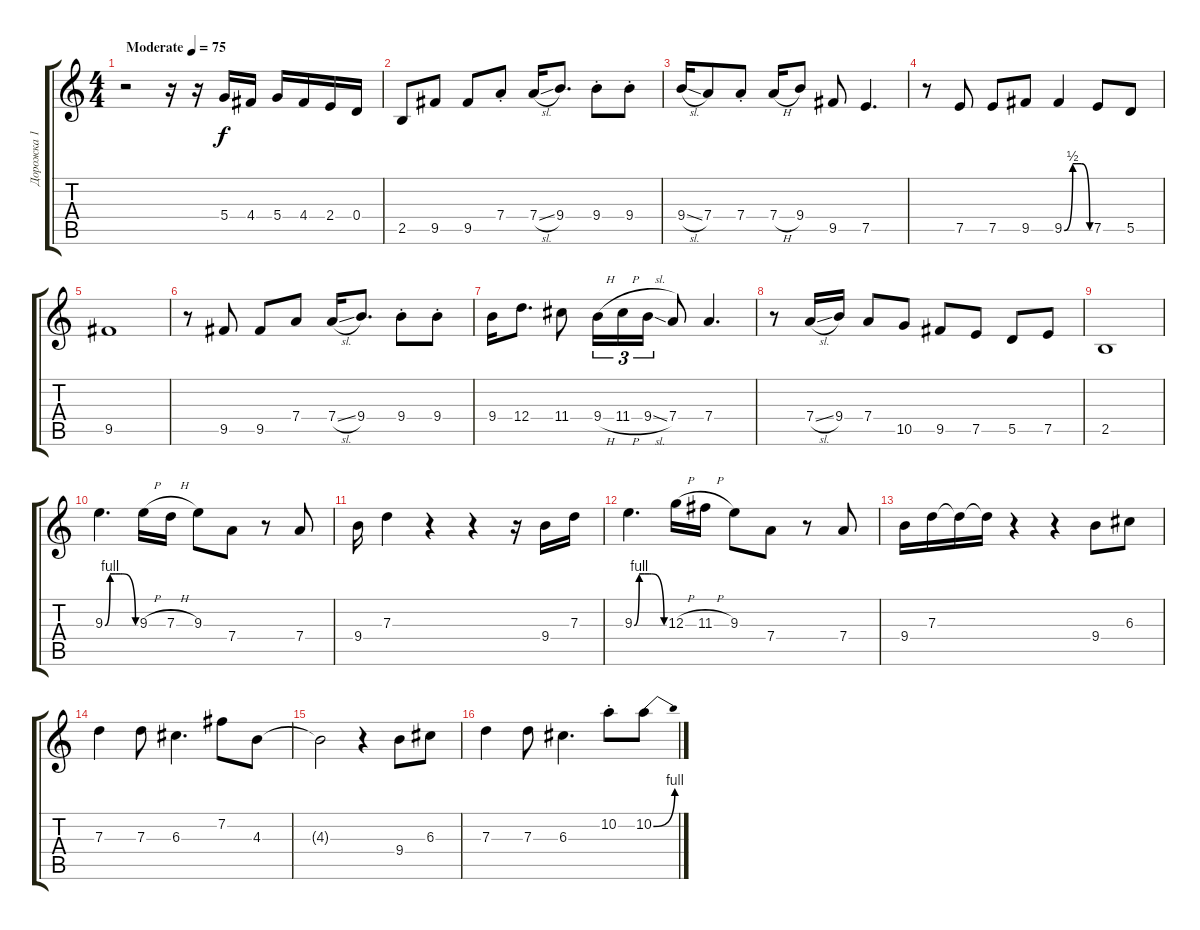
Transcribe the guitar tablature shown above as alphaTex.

\track ("Дорожка 1" "Дорожка 1") {instrument electricguitarmuted}
\staff {score tabs}
\tuning (E4 B3 G3 D3 A2 E2) {hide}
\ts (4 4)
\tempo (75 "Moderate")
\clef g2
\ks c
r.2{dy f instrument electricguitarmuted} r.16 r.16 5.4.16 4.4.16 5.4.16 4.4.16 2.4.16 0.4.16 |
2.5.8 9.5.8 9.5.8 7.4{st}.8 7.4{sl}.16 9.4.8{d} 9.4{st}.8 9.4{st}.8 |
9.4{sl}.16 7.4.8 7.4{st}.8 7.4{h}.16 9.4.8 9.5.8 7.5.4{d} |
r.8 7.5.8 7.5.8 9.5.8 9.5{be (custom 0 0 20 2 30 2 40 2 60 0)}.4 7.5.8 5.5.8 |
9.5.1 |
r.8 9.5.8 9.5.8 7.4.8 7.4{sl}.16 9.4.8{d} 9.4{st}.8 9.4{st}.8 |
9.4.16 12.4.8{d} 11.4.8 9.4{h}.16{tu (3 2)} 11.4{h}.16{tu (3 2)} 9.4{sl}.16{tu (3 2)} 7.4.8 7.4.4{d} |
r.8 7.4{sl}.16 9.4.16 7.4.8 10.5.8 9.5.8 7.5.8 5.5.8 7.5.8 |
2.5.1 |
9.3{be (custom 0 0 10 4 20 4 30 4 35 4 60 0)}.4{d} 9.3{h}.16 7.3{h}.16 9.3.8 7.4.8 r.8 7.4.8 |
9.4.16 7.3.4 r.4 r.4 r.16 9.4.16 7.3.16 |
9.3{be (custom 0 0 10 4 20 4 30 4 35 4 60 0)}.4{d} 12.3{h}.16 11.3{h}.16 9.3.8 7.4.8 r.8 7.4.8 |
9.4.16 7.3.16 7.3{t}.16 7.3{t}.16 r.4 r.4 9.4.8 6.3.8 |
7.3.4 7.3.8 6.3.4{d} 7.2.8 4.3.8 |
4.3{t}.2 r.4 9.4.8 6.3.8 |
7.3.4 7.3.8 6.3.4{d} 10.2{st}.8 10.2{be (bend 0 0 60 4)}.8
